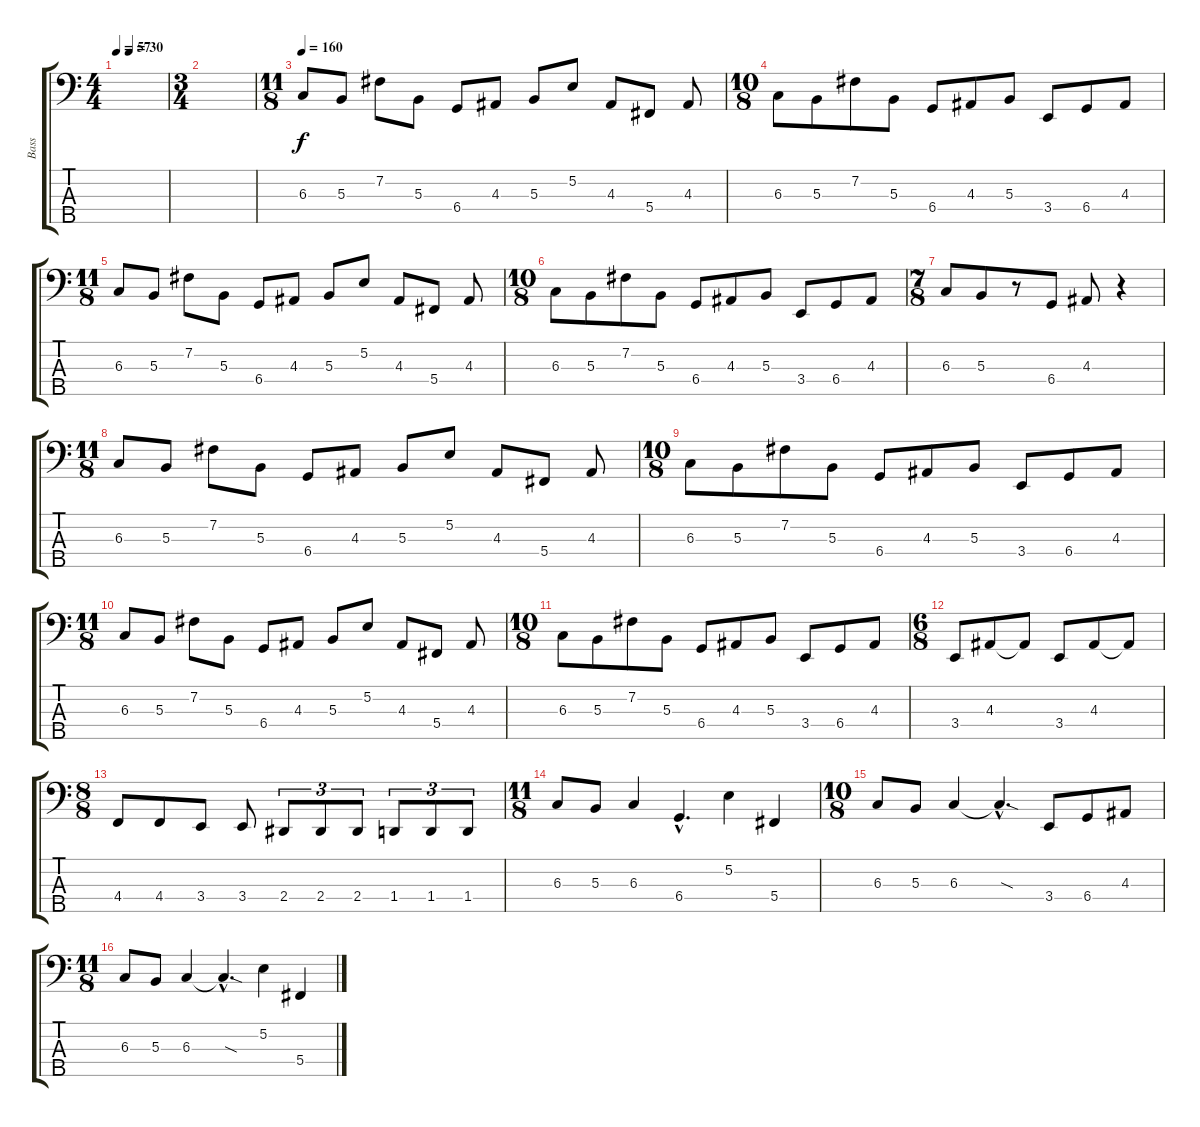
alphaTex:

\track ("Bass" "Bass") {instrument electricbassfinger}
\staff {score tabs}
\tuning (E2 B1 Gb1 Db1 Ab0) {hide}
\ts (4 4)
\tempo 57
\tempo (30 0.25)
\clef f4
\ks c
|
\ts (3 4)
|
\ts (11 8)
\tempo 160
6.3.8{volume 14} 5.3.8 7.2.8 5.3.8 6.4.8 4.3.8 5.3.8 5.2.8 4.3.8 5.4.8 4.3.8 |
\ts (10 8)
6.3.8 5.3.8 7.2.8 5.3.8 6.4.8 4.3.8 5.3.8 3.4.8 6.4.8 4.3.8 |
\ts (11 8)
6.3.8 5.3.8 7.2.8 5.3.8 6.4.8 4.3.8 5.3.8 5.2.8 4.3.8 5.4.8 4.3.8 |
\ts (10 8)
6.3.8 5.3.8 7.2.8 5.3.8 6.4.8 4.3.8 5.3.8 3.4.8 6.4.8 4.3.8 |
\ts (7 8)
6.3.8 5.3.8 r.8 6.4.8 4.3.8 r.4 |
\ts (11 8)
6.3.8 5.3.8 7.2.8 5.3.8 6.4.8 4.3.8 5.3.8 5.2.8 4.3.8 5.4.8 4.3.8 |
\ts (10 8)
6.3.8 5.3.8 7.2.8 5.3.8 6.4.8 4.3.8 5.3.8 3.4.8 6.4.8 4.3.8 |
\ts (11 8)
6.3.8 5.3.8 7.2.8 5.3.8 6.4.8 4.3.8 5.3.8 5.2.8 4.3.8 5.4.8 4.3.8 |
\ts (10 8)
6.3.8 5.3.8 7.2.8 5.3.8 6.4.8 4.3.8 5.3.8 3.4.8 6.4.8 4.3.8 |
\ts (6 8)
3.4.8 4.3.8 4.3{t}.8 3.4.8 4.3.8 4.3{t}.8 |
\ts (8 8)
4.4.8 4.4.8 3.4.8 3.4.8 2.4.8{tu (3 2)} 2.4.8{tu (3 2)} 2.4.8{tu (3 2)} 1.4.8{tu (3 2)} 1.4.8{tu (3 2)} 1.4.8{tu (3 2)} |
\ts (11 8)
6.3.8 5.3.8 6.3.4 6.4{hac}.4{d} 5.2.4 5.4.4 |
\ts (10 8)
6.3.8 5.3.8 6.3.4 6.3{sod hac t}.4{d} 3.4.8 6.4.8 4.3.8 |
\ts (11 8)
6.3.8 5.3.8 6.3.4 6.3{sod hac t}.4{d} 5.2.4 5.4.4
